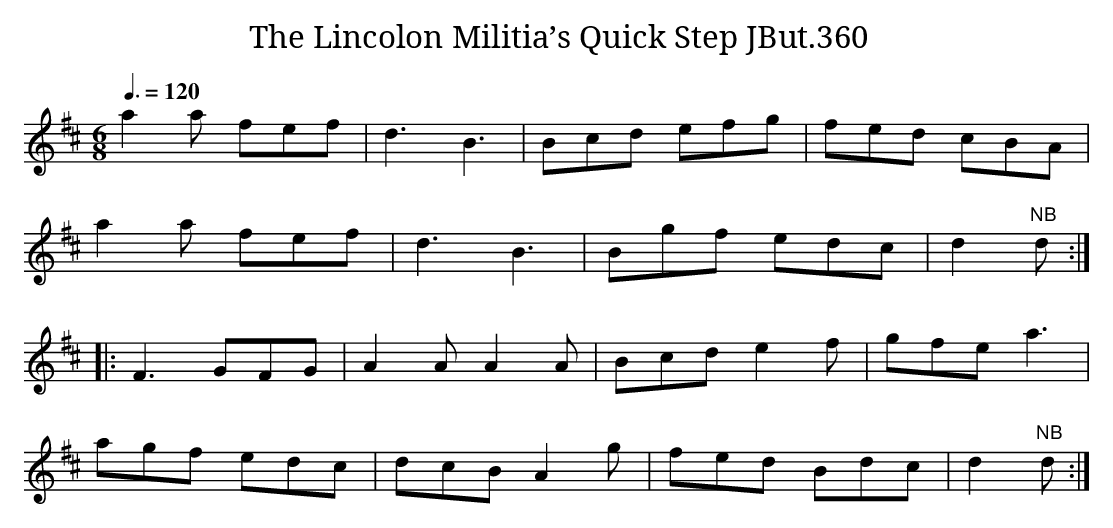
X:1
T:Lincolon Militia’s Quick Step JBut.360, The
Q:3/8=120
M:6/8
L:1/8
K:D
a2 a fef|d3 B3|Bcd efg|fed cBA|
a2 a fef|d3 B3|Bgf edc|d2"NB" d:|
|:F3 GFG|A2 A A2 A|Bcd e2 f|gfe a3|
agf edc|dcB A2 g|fed Bdc|d2"NB" d:|
